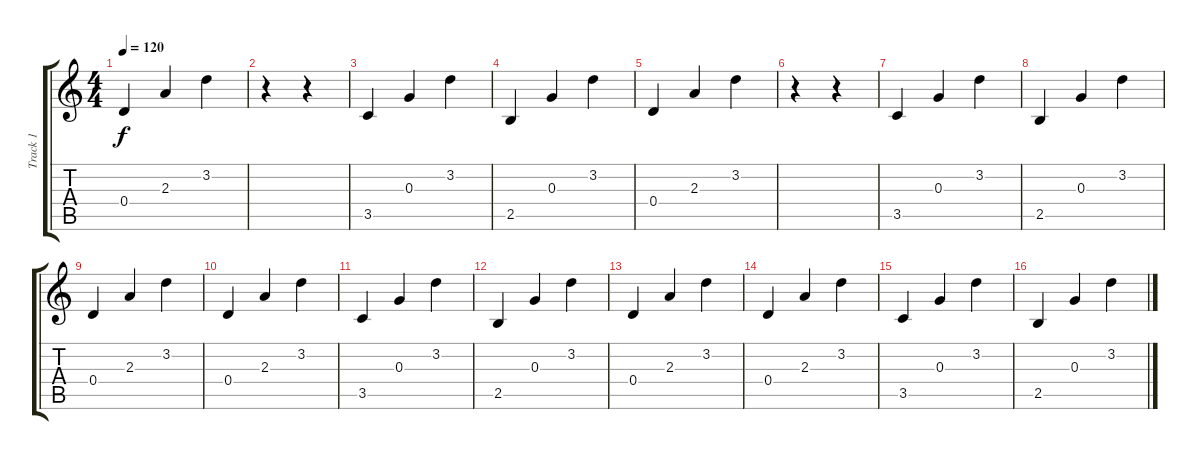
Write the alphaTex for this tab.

\track ("Track 1" "Track 1") {instrument distortionguitar}
\staff {score tabs}
\tuning (E4 B3 G3 D3 A2 E2) {hide}
\ts (4 4)
\tempo 120
\clef g2
\ks c
0.4.4{dy f instrument distortionguitar} 2.3.4 3.2.4 |
r.4 r.4 |
3.5.4 0.3.4 3.2.4 |
2.5.4 0.3.4 3.2.4 |
0.4.4 2.3.4 3.2.4 |
r.4 r.4 |
3.5.4 0.3.4 3.2.4 |
2.5.4 0.3.4 3.2.4 |
0.4.4 2.3.4 3.2.4 |
0.4.4 2.3.4 3.2.4 |
3.5.4 0.3.4 3.2.4 |
2.5.4 0.3.4 3.2.4 |
0.4.4 2.3.4 3.2.4 |
0.4.4 2.3.4 3.2.4 |
3.5.4 0.3.4 3.2.4 |
2.5.4 0.3.4 3.2.4
